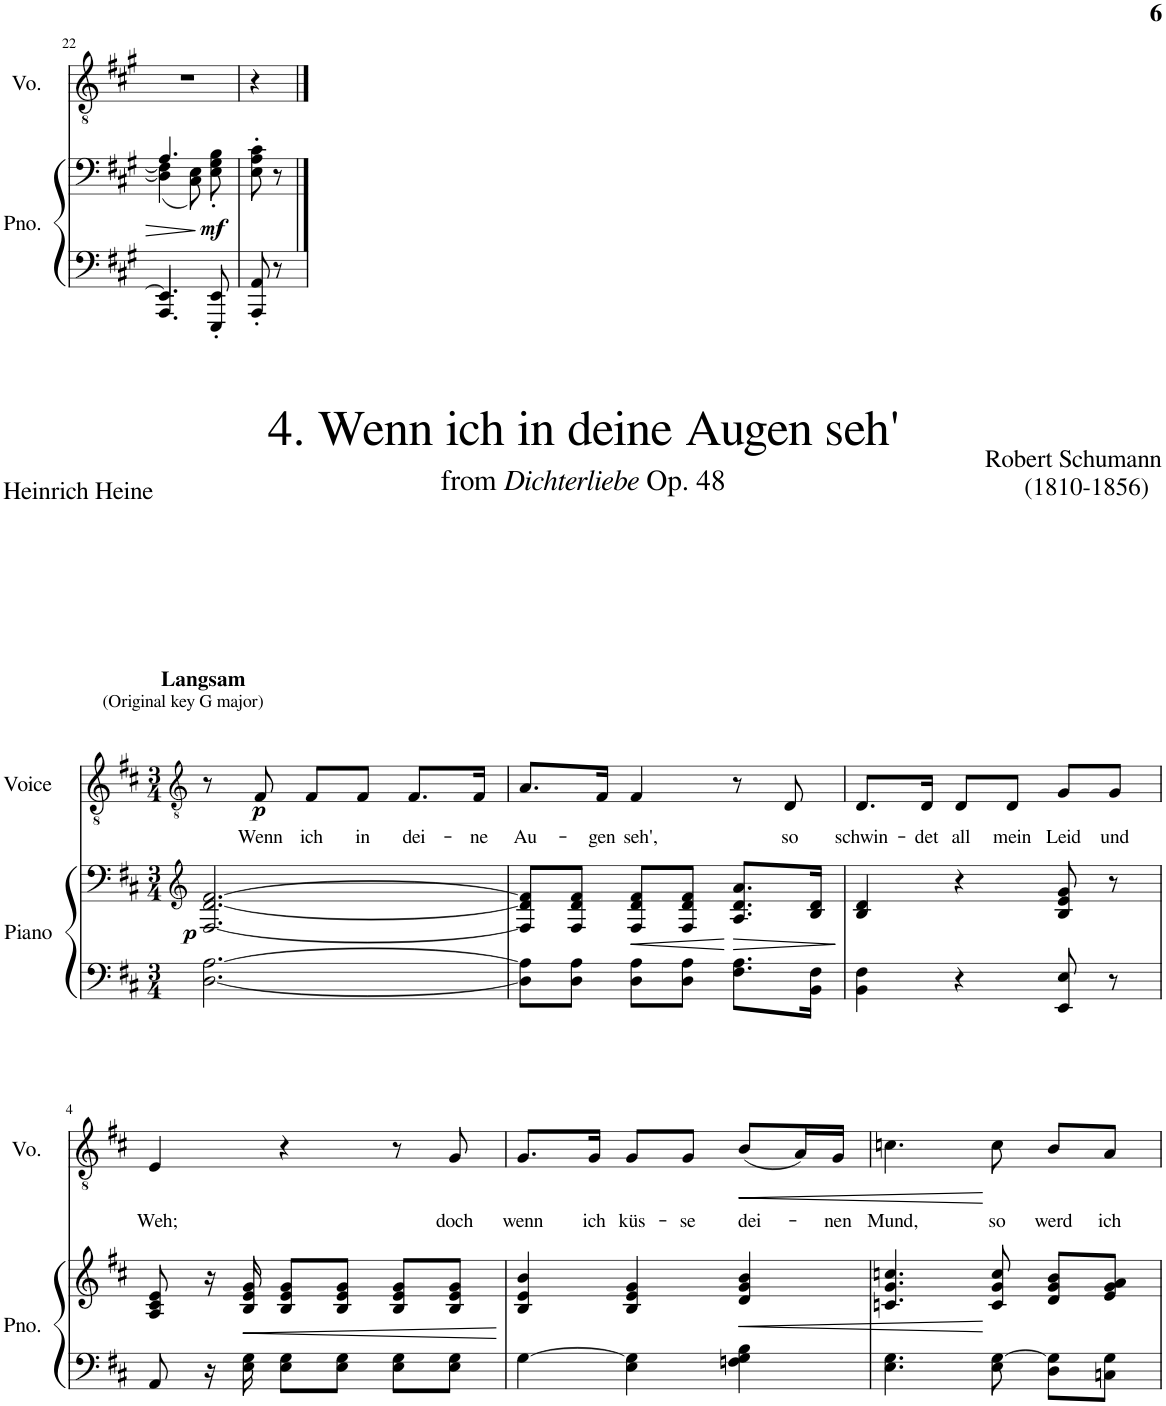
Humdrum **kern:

**kern	**kern	**dynam	**kern	**text	**dynam
*part2	*part2	*part2	*part1	*part1	*part1
*staff3	*staff2	*staff2/3	*staff1	*staff1	*staff1
*I"Piano	*	*	*I"Voice	*	*
*I'Pno.	*	*	*I'Vo.	*	*
!!LO:PB:g=z
*clefF4	*clefF4	*	*clefGv2	*	*
*k[f#c#g#]	*k[f#c#g#]	*	*k[f#c#g#]	*	*
*M2/4	*M2/4	*	*M2/4	*	*
=22	=22	=22	=22	=22	=22
*^	*^	*	*	*	*
4.EE/]	4.AAA/	4.A/	(4D\] 4F#\]	.	2r	.	.
.	.	.	8C#\ 8E\)	.	.	.	.
!	!	!	!	!LO:DY:b	!	!	!
8EEE/'< 8EE/'<	8ryy	8E\'< 8G#\'< 8B\'<	8ryy	mf	.	.	.
*v	*v	*	*	*	*	*	*
*	*v	*v	*	*	*	*
=23	=23	=23	=23	=23	=23
8AAA/' 8AA/'	8E\' 8A\' 8c#\'	.	4r	.	.
8r	8r	.	.	.	.
!!LO:LB:g=z
==1	==1	==1	==1	==1	==1
*	*clefG2	*	*clefGv2	*	*
*k[f#c#]	*k[f#c#]	*	*k[f#c#]	*	*
*M3/4	*M3/4	*	*M3/4	*	*
!	!	!	!LO:TX:a:t=Invisible notes, articulations, tempos, etc. are to provide better playback due to technology limitations and to reflect actual performance practice.	!	!
!	!	!	!LO:TX:a:B:t=Langsam	!	!
!	!	!LO:DY:b	!	!	!
*	*	*	*^	*	*
[2.D\ [2.A\	[2.F#/ [2.d/ [2.f#/	p	8r	8.ryy	.	.
!	!	!	!	!	!LO:LY:b	!LO:DY:b
.	.	.	8F#/	.	Wenn	p
!	!	!	!	!LO:TX:a:t=(Original key G major)	!	!
.	.	.	.	2ryy	.	.
!	!	!	!	!	!LO:LY:b	!
.	.	.	8F#/L	.	ich	.
!	!	!	!	!	!LO:LY:b	!
.	.	.	8F#/J	.	in	.
!	!	!	!	!	!LO:LY:b	!
.	.	.	8.F#/L	.	dei-	.
!	!	!	!	!	!LO:LY:b	!
.	.	.	16F#/Jk	16ryy	-ne	.
=2	=2	=2	=2	=2	=2	=2
!	!	!	!	!	!LO:LY:b	!
*	*	*	*v	*v	*	*
8D\] 8A\]L	8F#/] 8d/] 8f#/]L	.	8.A/L	Au-	.
8D\ 8A\J	8F#/ 8d/ 8f#/J	.	.	.	.
!	!	!	!	!LO:LY:b	!
.	.	.	16F#/Jk	-gen	.
!	!	!LO:HP:b	!	!LO:LY:b	!
8D\ 8A\L	8F#/ 8d/ 8f#/L	<	4F#/	seh',	.
8D\ 8A\J	8F#/ 8d/ 8f#/J	.	.	.	.
!	!	!LO:HP:n=1:b	!	!	!
8.F#\ 8.A\L	8.A/ 8.d/ 8.a/L	[ >	8r	.	.
!	!	!	!	!LO:LY:b	!
.	.	.	8D/	so	.
16BB\ 16F#\Jk	16B/ 16d/Jk	.	.	.	.
.	.	]	.	.	.
=3	=3	=3	=3	=3	=3
!	!	!	!	!LO:LY:b	!
4BB\ 4F#\	4B/ 4d/	.	8.D/L	schwin-	.
!	!	!	!	!LO:LY:b	!
.	.	.	16D/Jk	-det	.
!	!	!	!	!LO:LY:b	!
4r	4r	.	8D/L	all	.
!	!	!	!	!LO:LY:b	!
.	.	.	8D/J	mein	.
!	!	!	!	!LO:LY:b	!
8EE/ 8E/	8B/ 8e/ 8g/	.	8G/L	Leid	.
!	!	!	!	!LO:LY:b	!
8r	8r	.	8G/J	und	.
!!LO:LB:g=z
=4	=4	=4	=4	=4	=4
!	!	!	!	!LO:LY:b	!
8AA/	8A/ 8c#/ 8e/	.	4E/	Weh;	.
16r	16r	.	.	.	.
!	!	!LO:HP:b	!	!	!
16E\ 16G\	16B/ 16e/ 16g/	<	.	.	.
8E\ 8G\L	8B/ 8e/ 8g/L	.	4r	.	.
8E\ 8G\J	8B/ 8e/ 8g/J	.	.	.	.
8E\ 8G\L	8B/ 8e/ 8g/L	.	8r	.	.
!	!	!	!	!LO:LY:b	!
8E\ 8G\J	8B/ 8e/ 8g/J	.	8G/	doch	.
.	.	[	.	.	.
=5	=5	=5	=5	=5	=5
!	!	!	!	!LO:LY:b	!
[4G\	4B/ 4e/ 4b/	.	8.G/L	wenn	.
!	!	!	!	!LO:LY:b	!
.	.	.	16G/Jk	ich	.
!	!	!	!	!LO:LY:b	!
4E\ 4G\]	4B/ 4e/ 4g/	.	8G/L	küs-	.
!	!	!	!	!LO:LY:b	!
.	.	.	8G/J	-se	.
!	!	!LO:HP:b	!	!LO:LY:b	!LO:HP:b
4Fn\ 4G\ 4B\	4d/ 4g/ 4b/	<	(8B/L	dei-	<
.	.	.	16A/L)	.	.
!	!	!	!	!LO:LY:b	!
.	.	.	16G/JJ	-nen	.
=6	=6	=6	=6	=6	=6
!	!	!	!	!LO:LY:b	!
4.E\ 4.G\	4.cn/ 4.g/ 4.ccn/	.	4.cn\	Mund,	.
!	!	!	!	!LO:LY:b	!
8E\ [8G\	8c/ 8g/ 8cc/	[	8c\	so	[
!	!	!	!	!LO:LY:b	!
8D\ 8G\]L	8d/ 8g/ 8b/L	.	8B/L	werd	.
!	!	!	!	!LO:LY:b	!
8Cn\ 8G\J	8e/ 8g/ 8a/J	.	8A/J	ich	.
=	=	=	=	=	=
*-	*-	*-	*-	*-	*-
